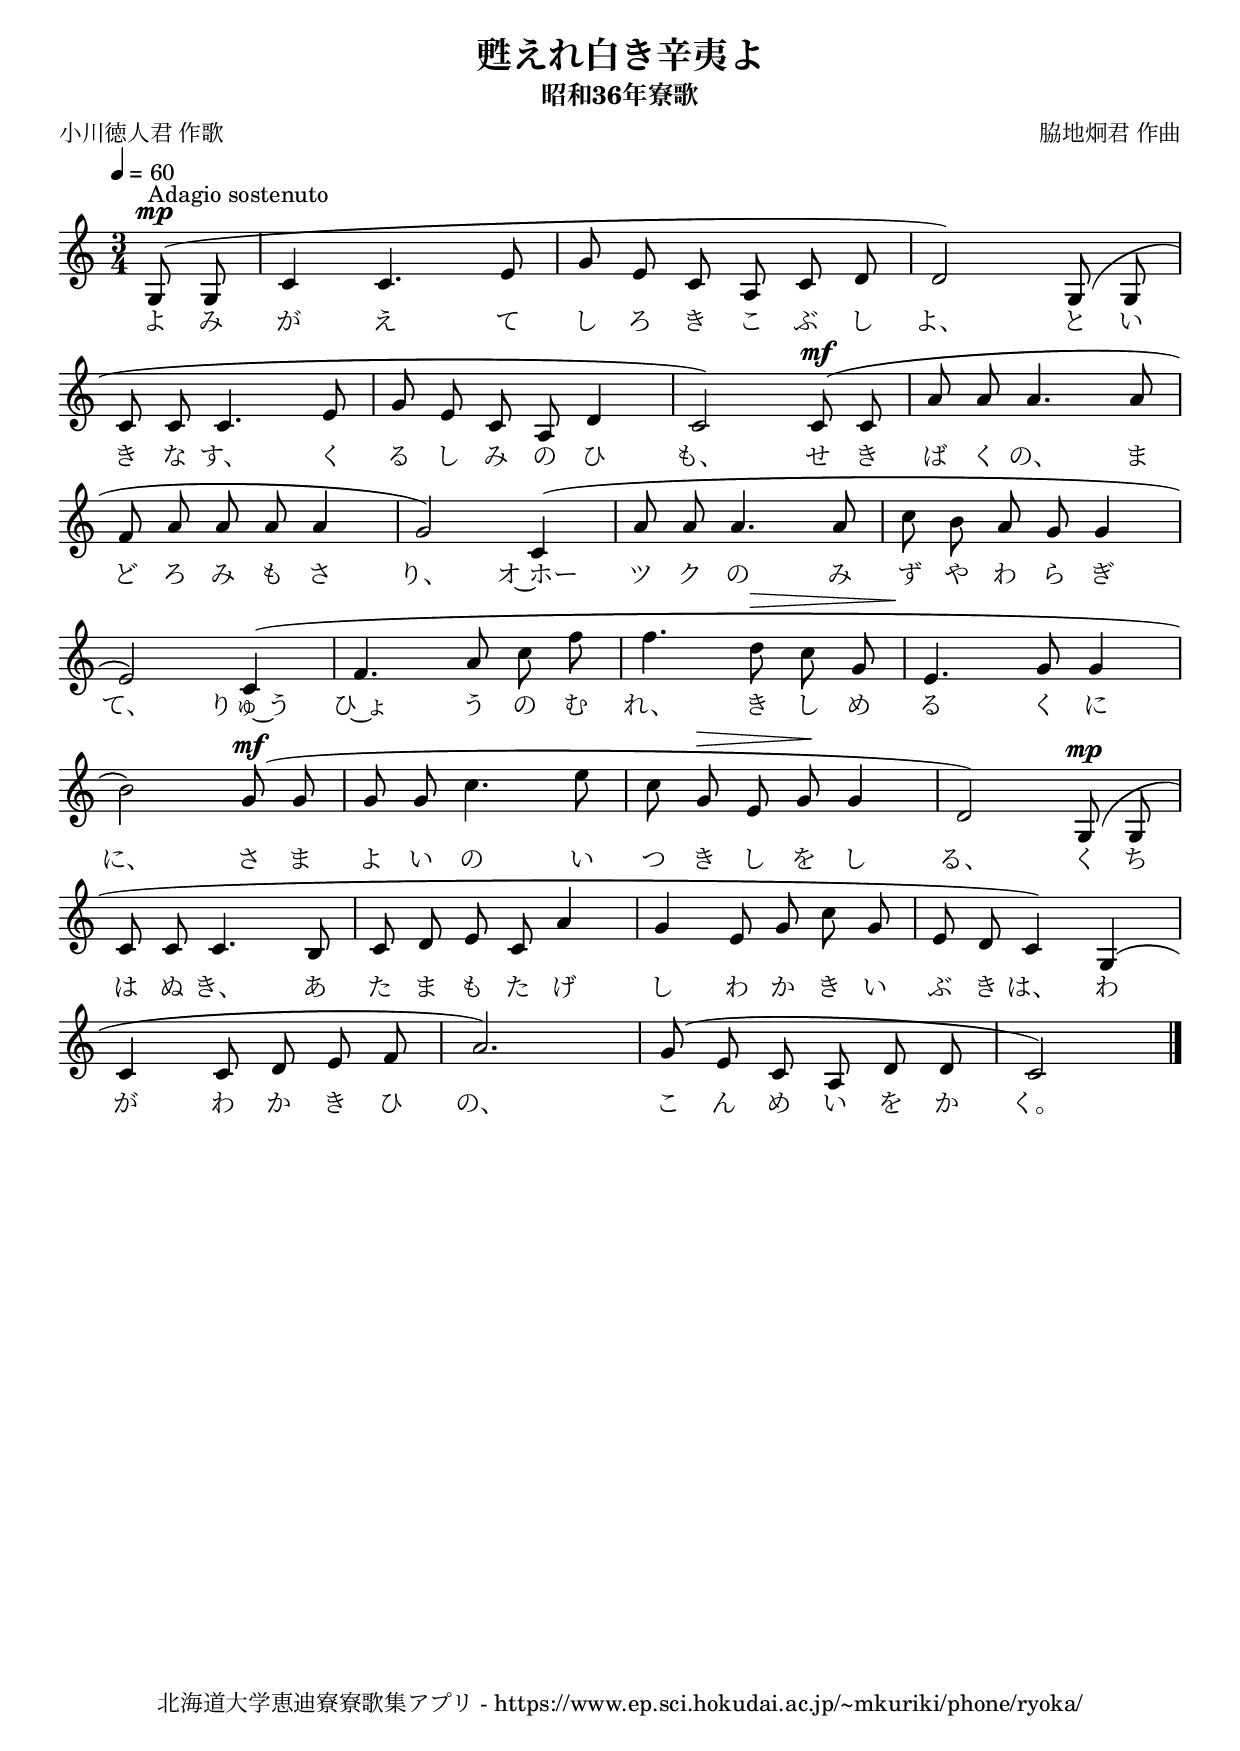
\version "2.18.2"

\paper {indent = 0}

\header {
  title = "甦えれ白き辛夷よ"
  subtitle = "昭和36年寮歌"
  composer = "脇地炯君 作曲"
  poet = "小川徳人君 作歌"
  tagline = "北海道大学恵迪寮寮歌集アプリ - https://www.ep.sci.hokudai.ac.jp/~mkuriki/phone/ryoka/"
}


melody = \relative c'{
  \tempo 4 = 60
  \autoBeamOff
  \numericTimeSignature
  \override BreathingSign.text = \markup { \musicglyph #"scripts.upedaltoe" } % ブレスの記号指定
  \key c \major
  \time 3/4
  \slurUp
  \set melismaBusyProperties = #'()
  \partial 4 g8^\mp ^"Adagio sostenuto" ( g8 |
  c4 c4. e8 |
  g8 e8 c8 a8 c8 d8 |
  d2) g,8 (g8 | \break
  c8 c8 c4. e8 |
  g8 e8 c8 a8 d4 |
  c2) c8^\mf (c8 |
  a'8 a8 a4. a8 | \break
  f8 a8 a8 a8 a4 |
  g2) c,4 ( |
  a'8 a8 a4. a8 |
  c8 b8 a8 g8 g4 | \break
  e2 ) c4 ( |
  f4. a8 c8 f8 |
  f4. d8^\> c8 g8 |
  e4.\! g8 g4 | \break
  b2 ) g8^\mf ( g8 |
  g8 g8 c4. e8 |
  c8 g8^\> e8 g8\! g4 |
  d2 ) g,8^\mp ( g8 | \break
  c8 c8 c4. b8 |
  c8 d8 e8 c8 a'4 |
  g4 e8 g8 c8 g8 |
  e8 d8 c4) g4 ( | \break
  c4 c8 d8 e8 f8 |
  a2. ) |
  g8 ( e8 c8 a8 d8 d8 |
  c2 )
  \bar "|."
}

text = \lyricmode {
  よ み が え て し ろ き こ ぶ し よ、 と い
  き な す、 く る し み の ひ も、 せ き ば く の、 ま
  ど ろ み も さ り、 オ~ホー ツ ク の み ず や わ ら ぎ
  て、 りゅ~う ひ~ょ う の む れ、 き し め る く に
  に、 さ ま よ い の い つ き し を し る、 く ち
  は ぬ き、 あ た ま も た げ し わ か き い ぶ き は、 わ
  が わ か き ひ の、 こ ん め い を か く。
}



\score {
  <<
    % ギターコード
    %{
    \new ChordNames \with {midiInstrument = #"acoustic guitar (nylon)"}{
      \set chordChanges = ##t
      \harmony
    }
    %}
    
    % メロディーライン
    \new Voice = "one"{\melody}
    % 歌詞
    \new Lyrics \lyricsto "one" \text
    % 太鼓
    % \new DrumStaff \with{
    %   \remove "Time_signature_engraver"
    %   drumStyleTable = #percussion-style
    %   \override StaffSymbol.line-count = #1
    %   \hide Stem
    % }
    % \drum
  >>
  
\midi {}
\layout {
  \context {
    \Score
    \remove "Bar_number_engraver"
  }
}

}
